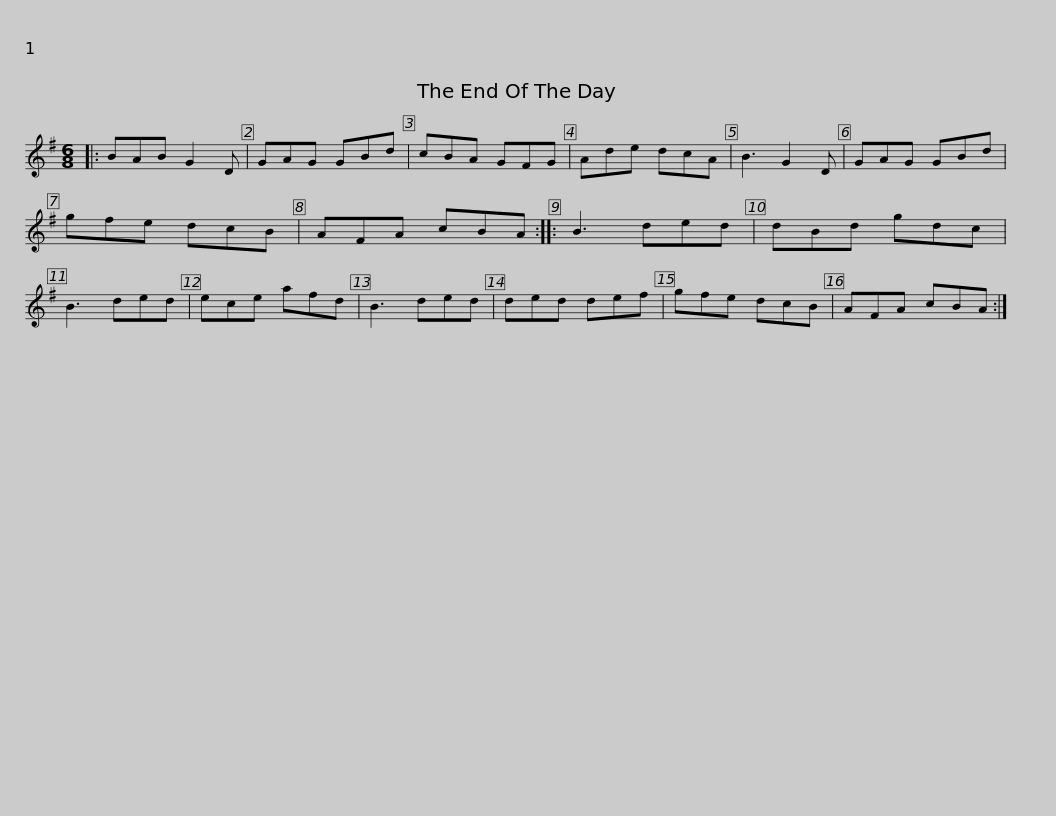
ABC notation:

X:1
L:1/8
M:6/8
I:linebreak $
K:G
V:1 treble
V:1
|: BAB G2 D | GAG GBd | cBA GFG | Ade dcA | B3 G2 D | %5
 GAG GBd | gfe dcB |$ AFA cBA :: B3 ded | dBd gdc | %10
 B3 ded | ece afd | B3 ded | ded def | gfe dcB |$ %15
 AFA cBA :| %16
